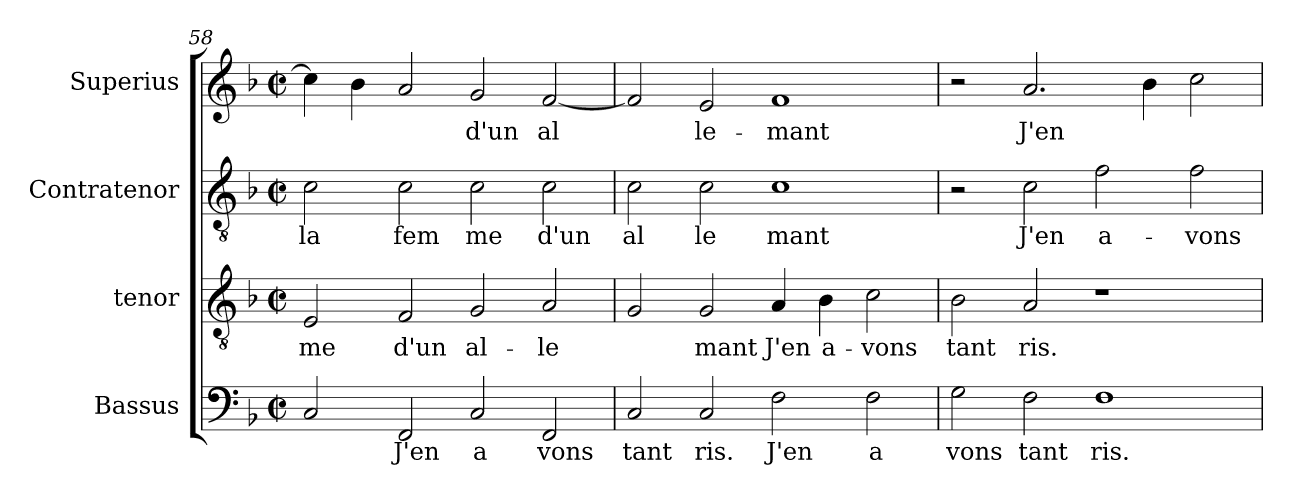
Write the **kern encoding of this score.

**kern	**text	**kern	**text	**kern	**text	**kern	**text
*part4	*part4	*part3	*part3	*part2	*part2	*part1	*part1
*staff4	*staff4	*staff3	*staff3	*staff2	*staff2	*staff1	*staff1
*I"Bassus	*	*I"tenor	*	*I"Contratenor	*	*I"Superius	*
*clefF4	*	*clefGv2	*	*clefGv2	*	*clefG2	*
*k[b-]	*	*k[b-]	*	*k[b-]	*	*k[b-]	*
*F:	*	*F:	*	*F:	*	*F:	*
*M2/2	*	*M2/2	*	*M2/2	*	*M2/2	*
*met(c|)	*	*met(c|)	*	*met(c|)	*	*met(c|)	*
=58	=58	=58	=58	=58	=58	=58	=58
!	!LO:LY:b:cj	!	!LO:LY:b:cj	!	!LO:LY:b:cj	!	!LO:LY:b:cj
2C/	.	2E/	-me	2c\	la	4cc\]	.
!	!	!	!	!	!	!	!LO:LY:b:cj
.	.	.	.	.	.	4b-\	.
!	!LO:LY:b:cj	!	!LO:LY:b:cj	!	!LO:LY:b:cj	!	!LO:LY:b:cj
2FF/	J'en	2F/	d'un	2c\	fem	2a/	.
!	!LO:LY:b:cj	!	!LO:LY:b:cj	!	!LO:LY:b:cj	!	!LO:LY:b:cj
2C/	a	2G/	al-	2c\	me	2g/	d'un
!	!LO:LY:b:cj	!	!LO:LY:b:cj	!	!LO:LY:b:cj	!	!LO:LY:b:cj
2FF/	vons	2A/	-le-	2c\	d'un	[<2f/	al-
=59	=59	=59	=59	=59	=59	=59	=59
!	!LO:LY:b:cj	!	!LO:LY:b:cj	!	!LO:LY:b:cj	!	!LO:LY:b:cj
2C/	tant	2G/	--	2c\	al	2f/]	--
!	!LO:LY:b:cj	!	!LO:LY:b:cj	!	!LO:LY:b:cj	!	!LO:LY:b:cj
2C/	ris.	2G/	-mant	2c\	le	2e/	-le-
!	!LO:LY:b:cj	!	!LO:LY:b:cj	!	!LO:LY:b:cj	!	!LO:LY:b:cj
2F\	J'en	4A/	J'en	1c	mant	1f	-mant
!	!	!	!LO:LY:b:cj	!	!	!	!
.	.	4B-\	a-	.	.	.	.
!	!LO:LY:b:cj	!	!LO:LY:b:cj	!	!	!	!
2F\	a	2c\	-vons	.	.	.	.
!!LO:LB:g=z
=60	=60	=60	=60	=60	=60	=60	=60
!	!LO:LY:b:cj	!	!LO:LY:b:cj	!	!	!	!
2G\	vons	2B-\	tant	2r	.	2r	.
!	!LO:LY:b:cj	!	!LO:LY:b:cj	!	!LO:LY:b:cj	!	!LO:LY:b:cj
2F\	tant	2A/	ris.	2c\	J'en	2.a/	J'en
!	!LO:LY:b:cj	!	!	!	!LO:LY:b:cj	!	!
1F	ris.	1r	.	2f\	a-	.	.
!	!	!	!	!	!	!	!LO:LY:b:cj
.	.	.	.	.	.	4b-\	.
!	!	!	!	!	!LO:LY:b:cj	!	!LO:LY:b:cj
.	.	.	.	2f\	-vons	2cc\	.
=	=	=	=	=	=	=	=
*-	*-	*-	*-	*-	*-	*-	*-
